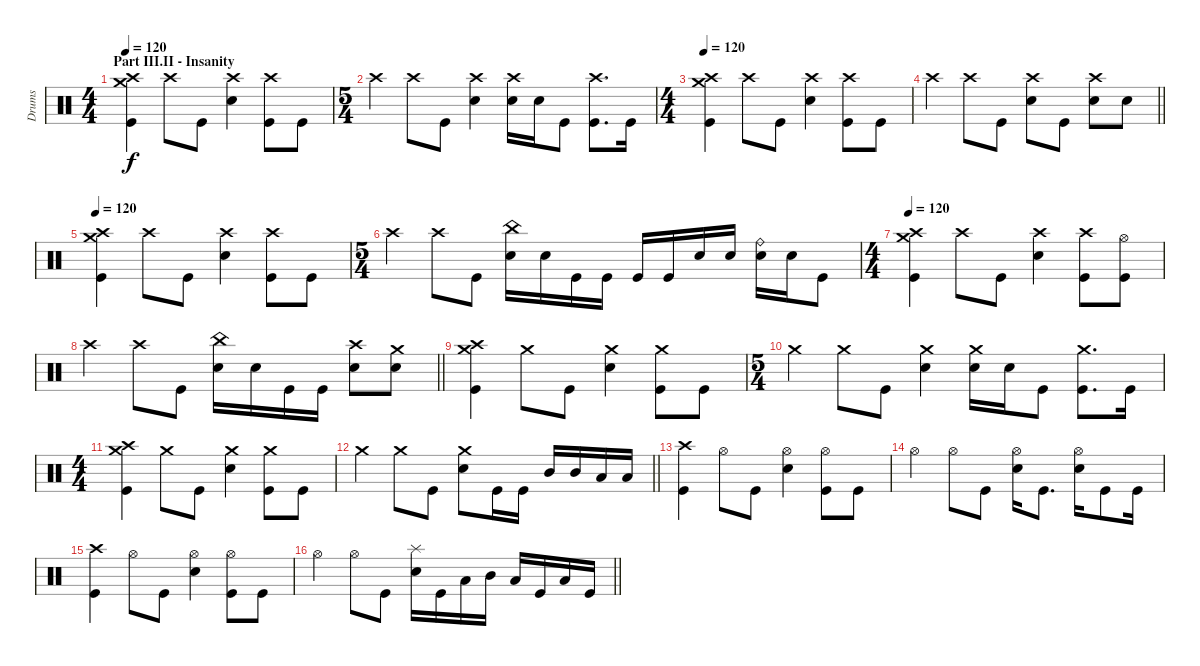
\track ("Drums" "Drums") {instrument percussion}
\staff
\articulation defaults
\ts (4 4)
\section ("" "Part III.II - Insanity")
\tempo 120
\clef neutral
\ks c
("Crash high (hit)" "Crash medium (hit)" "Kick (hit)").4{dy f volume 15} "Crash high (hit)".8 "Kick (hit)".8 ("Crash high (hit)" "Electric Snare (hit)").4 ("Crash high (hit)" "Kick (hit)").8 "Kick (hit)".8 |
\ts (5 4)
"Crash high (hit)".4 "Crash high (hit)".8 "Kick (hit)".8 ("Crash high (hit)" "Electric Snare (hit)").4 ("Crash high (hit)" "Electric Snare (hit)").16 "Electric Snare (hit)".16 "Kick (hit)".8 ("Crash high (hit)" "Kick (hit)").8{d} "Kick (hit)".16 |
\ts (4 4)
\tempo 120
("Crash high (hit)" "Crash medium (hit)" "Kick (hit)").4 "Crash high (hit)".8 "Kick (hit)".8 ("Crash high (hit)" "Electric Snare (hit)").4 ("Crash high (hit)" "Kick (hit)").8 "Kick (hit)".8 |
\barLineRight lightlight "Crash high (hit)".4 "Crash high (hit)".8 "Kick (hit)".8
("Crash high (hit)" "Electric Snare (hit)").8 "Kick (hit)".8 ("Crash high (hit)" "Electric Snare (hit)").8 "Electric Snare (hit)".8 |
\tempo 120
("Crash high (hit)" "Crash medium (hit)" "Kick (hit)").4 "Crash high (hit)".8 "Kick (hit)".8 ("Crash high (hit)" "Electric Snare (hit)").4 ("Crash high (hit)" "Kick (hit)").8 "Kick (hit)".8 |
\ts (5 4)
"Crash high (hit)".4 "Crash high (hit)".8 "Kick (hit)".8 ("China (hit)" "Electric Snare (hit)").16 "Electric Snare (hit)".16 "Kick (hit)".16 "Kick (hit)".16 "Kick (hit)".16 "Kick (hit)".16 "Electric Snare (hit)".16 "Electric Snare (hit)".16 ("Ride (bell)" "Electric Snare (hit)").16 "Electric Snare (hit)".16 "Kick (hit)".8 |
\ts (4 4)
\tempo 120
("Crash high (hit)" "Crash medium (hit)" "Kick (hit)").4 "Crash high (hit)".8 "Kick (hit)".8 ("Crash high (hit)" "Electric Snare (hit)").4 ("Crash high (hit)" "Kick (hit)").8 ("Hi-Hat (open)" "Kick (hit)").8 |
\barLineRight lightlight "Crash high (hit)".4 "Crash high (hit)".8 "Kick (hit)".8
("China (hit)" "Electric Snare (hit)").16 "Electric Snare (hit)".16 "Kick (hit)".16 "Kick (hit)".16 ("Crash high (hit)" "Electric Snare (hit)").8 ("Crash medium (hit)" "Electric Snare (hit)").8 |
\section ("" "")
("Crash high (hit)" "Crash medium (hit)" "Kick (hit)").4 "Crash medium (hit)".8 "Kick (hit)".8 ("Crash medium (hit)" "Electric Snare (hit)").4 ("Crash medium (hit)" "Kick (hit)").8 "Kick (hit)".8 |
\ts (5 4)
"Crash medium (hit)".4 "Crash medium (hit)".8 "Kick (hit)".8 ("Crash medium (hit)" "Electric Snare (hit)").4 ("Crash medium (hit)" "Electric Snare (hit)").16 "Electric Snare (hit)".16 "Kick (hit)".8 ("Crash medium (hit)" "Kick (hit)").8{d} "Kick (hit)".16 |
\ts (4 4)
("Crash high (hit)" "Crash medium (hit)" "Kick (hit)").4 "Crash medium (hit)".8 "Kick (hit)".8 ("Crash medium (hit)" "Electric Snare (hit)").4 ("Crash medium (hit)" "Kick (hit)").8 "Kick (hit)".8 |
\barLineRight lightlight "Crash medium (hit)".4 "Crash medium (hit)".8 "Kick (hit)".8
("Crash medium (hit)" "Electric Snare (hit)").8 "Kick (hit)".16 "Kick (hit)".16 "Mid Tom (hit)".16 "Mid Tom (hit)".16 "Low Tom (hit)".16 "Low Tom (hit)".16 |
("Crash high (hit)" "Kick (hit)").4 "Hi-Hat (open)".8 "Kick (hit)".8 ("Hi-Hat (open)" "Electric Snare (hit)").4 ("Hi-Hat (open)" "Kick (hit)").8 "Kick (hit)".8 |
"Hi-Hat (open)".4 "Hi-Hat (open)".8 "Kick (hit)".8 ("Hi-Hat (open)" "Electric Snare (hit)").16 "Kick (hit)".8{d} ("Hi-Hat (open)" "Electric Snare (hit)").16 "Kick (hit)".8 "Kick (hit)".16 |
("Crash high (hit)" "Kick (hit)").4 "Hi-Hat (open)".8 "Kick (hit)".8 ("Hi-Hat (open)" "Electric Snare (hit)").4 ("Hi-Hat (open)" "Kick (hit)").8 "Kick (hit)".8 |
\barLineRight lightlight "Hi-Hat (open)".4 "Hi-Hat (open)".8 "Kick (hit)".8
("Splash (hit)" "Electric Snare (hit)").16 "Kick (hit)".16 "Low Tom (hit)".16 "Mid Tom (hit)".16 "Low Floor Tom (hit)".16 "Kick (hit)".16 "Low Floor Tom (hit)".16 "Kick (hit)".16
